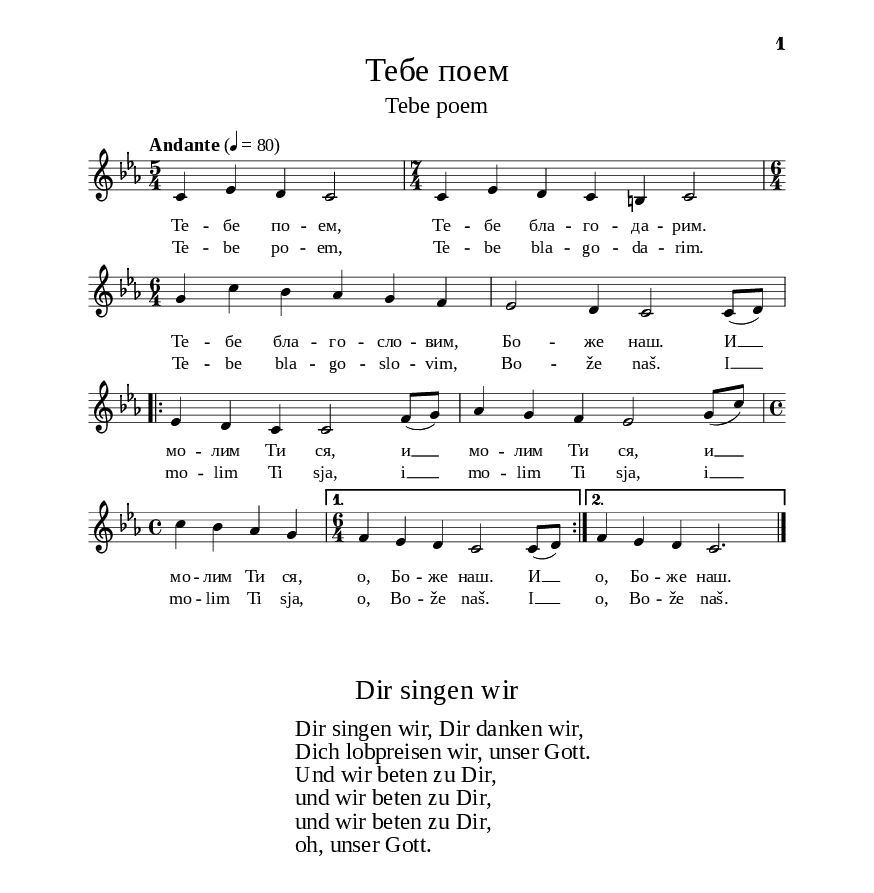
\version "2.24.3"

% include paper part and global functions
\include "include/globals.ily"

\bookpart {
  \label #'ref066_2
  \tocItem \markup "Тебе поем – Tebe poem"
  \include "include/bookpart-paper.ily"
  \score {
    \include "include/score-layout.ily"

    \new Voice \absolute  {
      \clef treble
      \key c \minor
      \time 5/4
      \tempoFunc "Andante" 4 "80"
      c'4 es'4 d'4 c'2 | \time 7/4 c'4 es'4 d'4 c'4 b4 c'2 |  \break
      \time 6/4 g'4 c''4 bes'4 as'4 g'4 f'4 |  es'2 d'4 c'2 c'8 ( d'8 ) | \break
      \repeat volta 2 {
        es'4 d'4 c'4 c'2 f'8 ( g'8 ) | as'4 g'4 f'4 es'2  g'8 ( c''8 ) | \time 4/4 \break
        c''4 bes'4 as'4 g'4
      } \alternative {
        { \time 6/4 f'4 es'4 d'4 c'2 c'8 ( d'8 ) }
        {
          f'4 \override Staff.BarLine.stencil = ##f es'4 d'4 c'2.
          \revert Staff.BarLine.stencil
          \bar "|."
        }
      }
    }

    \addlyrics {
      Те -- бе по -- ем, Те -- бе бла -- го -- да -- рим.
      Те -- бе бла -- го -- сло -- вим, Бо -- же наш.  И __
      мо -- лим Ти ся, и __  мо -- лим Ти ся,  и __
      мо -- лим Ти ся, o, Бо -- же наш. И __ o, Бо -- же наш.
    }


   \addlyrics {
      Te -- be po -- em, Te -- be bla -- go -- da -- rim.
      Te -- be bla -- go -- slo -- vim, Bo -- že naš.  I __
      mo -- lim Ti sja, i __  mo -- lim Ti sja,  i __
      mo -- lim Ti sja, o, Bo -- že naš. I __ o, Bo -- že naš.
    }

    \header {
      title = \titleFunc "Тебе поем" "Tebe poem"
    }

    \midi{}

  } % score


  \markup \vspace #3

  % include foreign translation(s) of the song
  \version "2.24.4"

\markup \fill-line { \fontsize #deTitleFontSize "Dir singen wir" }
\markup \null
\markup \null

\markup \abs-fontsize #11 {
  \fill-line {
    \override #`(baseline-skip . ,deCoupletBaselineSkip)

    \column {
      \line { " "Dir singen wir, Dir danken wir,}

      \line { " "Dich lobpreisen wir, unser Gott.}

      \line { " "Und wir beten zu Dir, }
      \line { " " und wir beten zu Dir,}
      \line { " " und wir beten zu Dir,}

      \line { " "oh, unser Gott.}

    }
  }
}


} % bookpart
